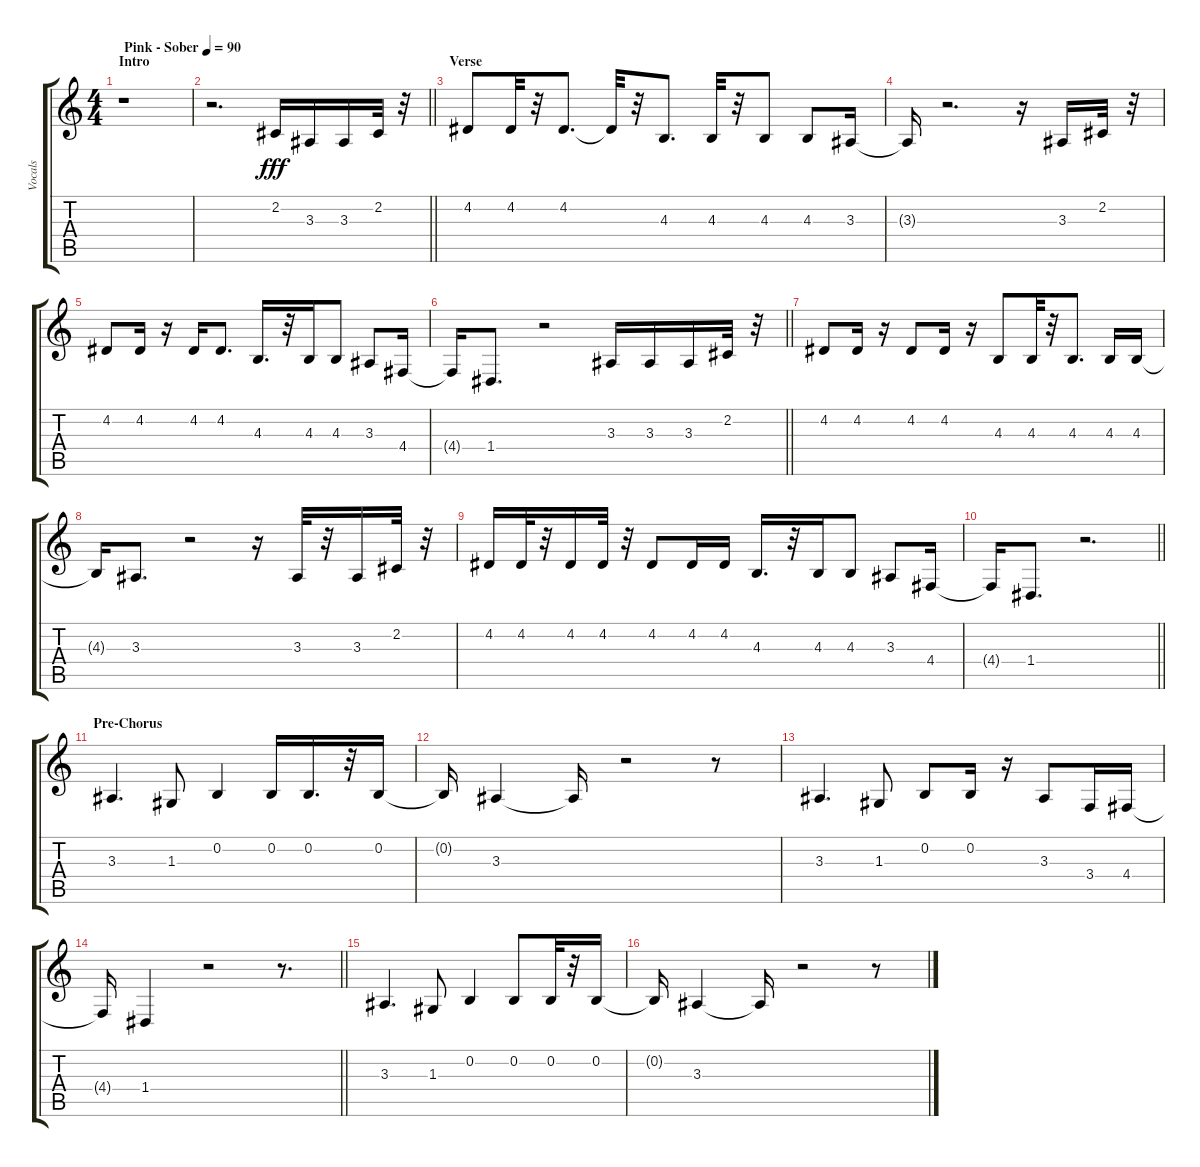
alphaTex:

\track ("Vocals" "Vocals") {instrument accordion}
\staff {score tabs}
\tuning (E4 B3 G3 D3 A2 E2) {hide}
\ts (4 4)
\section ("" "Intro")
\tempo (90 "Pink - Sober")
\clef g2
\ks c
r.1{dy fff instrument accordion} |
\barLineRight lightlight
r.2{d} 2.2.16 3.3.16 3.3.16 2.2.32 r.32 |
\section ("" "Verse")
4.2.8 4.2.32 r.32 4.2.8{d} 4.2{t}.32 r.32 4.3.8{d} 4.3.32 r.32 4.3.8 4.3.8 3.3.16 |
3.3{t}.16 r.2{d} r.16 3.3.16 2.2.32 r.32 |
4.2.8 4.2.16 r.16 4.2.16 4.2.8{d} 4.3.16{d} r.32 4.3.16 4.3.8 3.3.8 4.4.16 |
\barLineRight lightlight
4.4{t}.16 1.4.8{d} r.2 3.3.16 3.3.16 3.3.16 2.2.32 r.32 |
4.2.8 4.2.16 r.16 4.2.8 4.2.16 r.16 4.3.8 4.3.32 r.32 4.3.8{d} 4.3.16 4.3.16 |
4.3{t}.16 3.3.8{d} r.2 r.16 3.3.32 r.32 3.3.16 2.2.32 r.32 |
4.2.16 4.2.32 r.32 4.2.16 4.2.32 r.32 4.2.8 4.2.16 4.2.16 4.3.16{d} r.32 4.3.16 4.3.8 3.3.8 4.4.16 |
\barLineRight lightlight
4.4{t}.16 1.4.8{d} r.2{d} |
\section ("" "Pre-Chorus")
3.3.4{d} 1.3.8 0.2.4 0.2.16 0.2.16{d} r.32 0.2.16 |
0.2{t}.16 3.3.4 3.3{t}.16 r.2 r.8 |
3.3.4{d} 1.3.8 0.2.8 0.2.16 r.16 3.3.8 3.4.16 4.4.16 |
\barLineRight lightlight
4.4{t}.16 1.4.4 r.2 r.8{d} |
3.3.4{d} 1.3.8 0.2.4 0.2.8 0.2.32 r.32 0.2.16 |
0.2{t}.16 3.3.4 3.3{t}.16 r.2 r.8
